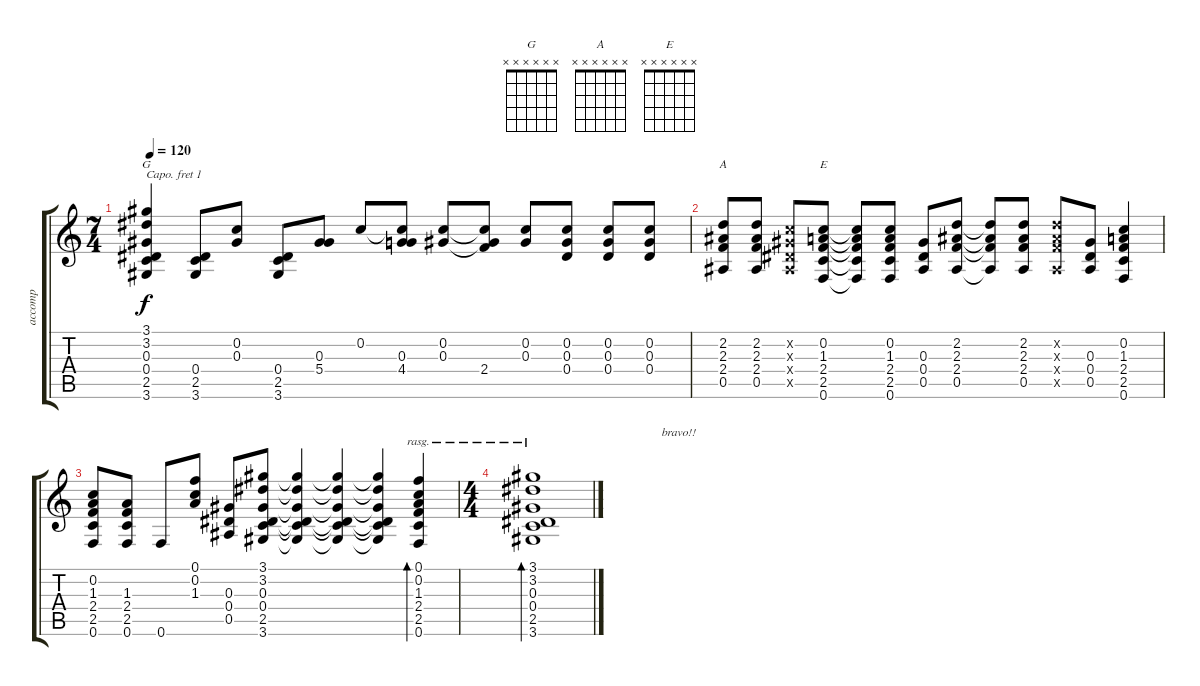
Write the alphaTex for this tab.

\track ("accomp" "accomp") {instrument acousticguitarnylon}
\staff {score tabs}
\capo 1
\tuning (E4 B3 G3 D3 A2 E2) {hide}
\chord ("G" x x x x x x)
\chord ("A" x x x x x x)
\chord ("E" x x x x x x)
\ts (7 4)
\tempo 120
\clef g2
\ks c
(3.1 3.2 0.3 0.4 2.5 3.6).4{ch "G" dy f} (0.4 2.5 3.6).8 (0.2 0.3).8 (0.4 2.5 3.6).8 (0.3 5.4).8 0.2.8 (0.2{t} 0.3 4.4).8 (0.2 0.3).8 (0.2{t} 0.3{t} 2.4).8 (0.2 0.3).8 (0.2 0.3 0.4).8 (0.2 0.3 0.4).8 (0.2 0.3 0.4).8 |
(2.2 2.3 2.4 0.5).8{ch "A"} (2.2 2.3 2.4 0.5).8 (0.2{x} 0.3{x} 0.4{x} 0.5{x}).8 (0.2 1.3 2.4 2.5 0.6).8{ch "E"} (0.2{t} 1.3{t} 2.4{t} 2.5{t} 0.6{t}).8 (0.2 1.3 2.4 2.5 0.6).8 (0.3 0.4 0.5).8 (2.2 2.3 2.4 0.5).8 (2.2{t} 2.3{t} 2.4{t} 0.5{t}).8 (2.2 2.3 2.4 0.5).8 (2.2{x} 2.3{x} 2.4{x} 0.5{x}).8 (0.3 0.4 0.5).8 (0.2 1.3 2.4 2.5 0.6).4 |
(0.2 1.3 2.4 2.5 0.6).8 (1.3 2.4 2.5 0.6).8 0.6.8 (0.1 0.2 1.3).8 (0.3 0.4 0.5).8 (3.1 3.2 0.3 0.4 2.5 3.6).8 (3.1{t} 3.2{t} 0.3{t} 0.4{t} 2.5{t} 3.6{t}).4 (3.1{t} 3.2{t} 0.3{t} 0.4{t} 2.5{t} 3.6{t}).4 (3.1{t} 3.2{t} 0.3{t} 0.4{t} 2.5{t} 3.6{t}).4 (0.1 0.2 1.3 2.4 2.5 0.6).4{bd 30 rasg ii} |
\ts (4 4)
(3.1 3.2 0.3 0.4 2.5 3.6).1{bd 120 rasg ii txt "                                           bravo!!"}
